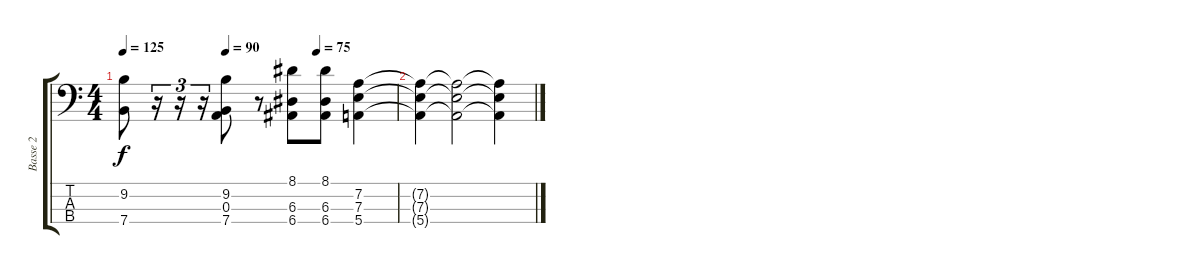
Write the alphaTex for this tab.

\track ("Basse 2 " "Basse 2 ") {instrument acousticbass}
\staff {score tabs}
\tuning (G2 D2 A1 E1) {hide}
\ts (4 4)
\tempo 125
\tempo (90 0.375)
\tempo (75 0.7083333333333334)
\clef f4
\ks c
(9.2 7.4).8{dy f} r.16{tu (3 2)} r.16{tu (3 2)} r.16{tu (3 2)} (9.2 0.3 7.4).8 r.8 (8.1 6.3 6.4).8 (8.1 6.3 6.4).8 (7.2 7.3 5.4).4 |
(7.2{t} 7.3{t} 5.4{t}).4 (7.2{t} 7.3{t} 5.4{t}).2 (7.2{t} 7.3{t} 5.4{t}).4
